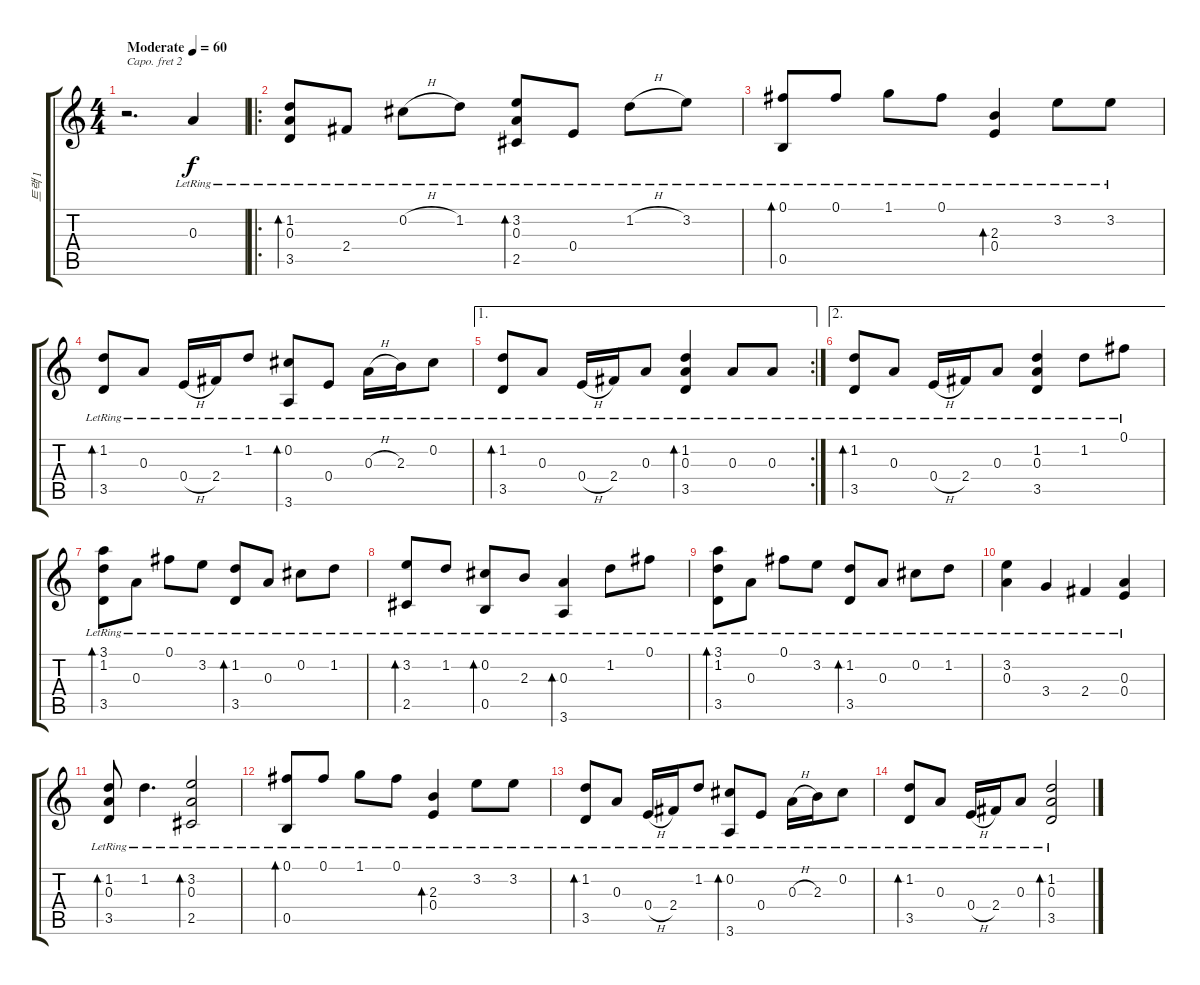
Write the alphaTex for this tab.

\track ("트랙 1" "트랙 1") {instrument acousticguitarsteel}
\staff {score tabs}
\capo 2
\tuning (E4 B3 G3 D3 A2 E2) {hide}
\ts (4 4)
\tempo (60 "Moderate")
\clef g2
\ks c
r.2{d dy f instrument acousticguitarsteel} 0.3{lr}.4 |
\ro
(1.2{lr} 0.3{lr} 3.5{lr}).8{bd 60} 2.4{lr}.8 0.2{h lr}.8 1.2{lr}.8 (3.2{lr} 0.3{lr} 2.5{lr}).8{bd 60} 0.4{lr}.8 1.2{h lr}.8 3.2{lr}.8 |
(0.1{lr} 0.5{lr}).8{bd 60} 0.1{lr}.8 1.1{lr}.8 0.1{lr}.8 (2.3{lr} 0.4{lr}).4{bd 60} 3.2{lr}.8 3.2{lr}.8 |
(1.2{lr} 3.5{lr}).8{bd 60} 0.3{lr}.8 0.4{h lr}.16 2.4{lr}.16 1.2{lr}.8 (0.2{lr} 3.6{lr}).8{bd 60} 0.4{lr}.8 0.3{h lr}.16 2.3{lr}.16 0.2{lr}.8 |
\ae 1
\rc 2
(1.2{lr} 3.5{lr}).8{bd 60} 0.3{lr}.8 0.4{h lr}.16 2.4{lr}.16 0.3{lr}.8 (1.2{lr} 0.3{lr} 3.5{lr}).4{bd 60} 0.3{lr}.8 0.3{lr}.8 |
\ae 2
(1.2{lr} 3.5{lr}).8{bd 60} 0.3{lr}.8 0.4{h lr}.16 2.4{lr}.16 0.3{lr}.8 (1.2{lr} 0.3{lr} 3.5{lr}).4 1.2{lr}.8 0.1{lr}.8 |
(3.1{lr} 1.2{lr} 3.5{lr}).8{bd 60} 0.3{lr}.8 0.1{lr}.8 3.2{lr}.8 (1.2{lr} 3.5{lr}).8{bd 60} 0.3{lr}.8 0.2{lr}.8 1.2{lr}.8 |
(3.2{lr} 2.5{lr}).8{bd 60} 1.2{lr}.8 (0.2{lr} 0.5{lr}).8{bd 60} 2.3{lr}.8 (0.3{lr} 3.6{lr}).4{bd 60} 1.2{lr}.8 0.1{lr}.8 |
(3.1{lr} 1.2{lr} 3.5{lr}).8{bd 60} 0.3{lr}.8 0.1{lr}.8 3.2{lr}.8 (1.2{lr} 3.5{lr}).8{bd 60} 0.3{lr}.8 0.2{lr}.8 1.2{lr}.8 |
(3.2{lr} 0.3{lr}).4 3.4{lr}.4 2.4{lr}.4 (0.3{lr} 0.4{lr}).4 |
(1.2{lr} 0.3{lr} 3.5{lr}).8{bd 60} 1.2{lr}.4{d} (3.2{lr} 0.3{lr} 2.5{lr}).2{bd 60} |
(0.1{lr} 0.5{lr}).8{bd 60} 0.1{lr}.8 1.1{lr}.8 0.1{lr}.8 (2.3{lr} 0.4{lr}).4{bd 60} 3.2{lr}.8 3.2{lr}.8 |
(1.2{lr} 3.5{lr}).8{bd 60} 0.3{lr}.8 0.4{h lr}.16 2.4{lr}.16 1.2{lr}.8 (0.2{lr} 3.6{lr}).8{bd 60} 0.4{lr}.8 0.3{h lr}.16 2.3{lr}.16 0.2{lr}.8 |
(1.2{lr} 3.5{lr}).8{bd 60} 0.3{lr}.8 0.4{h lr}.16 2.4{lr}.16 0.3{lr}.8 (1.2{lr} 0.3{lr} 3.5{lr}).2{bd 60}
